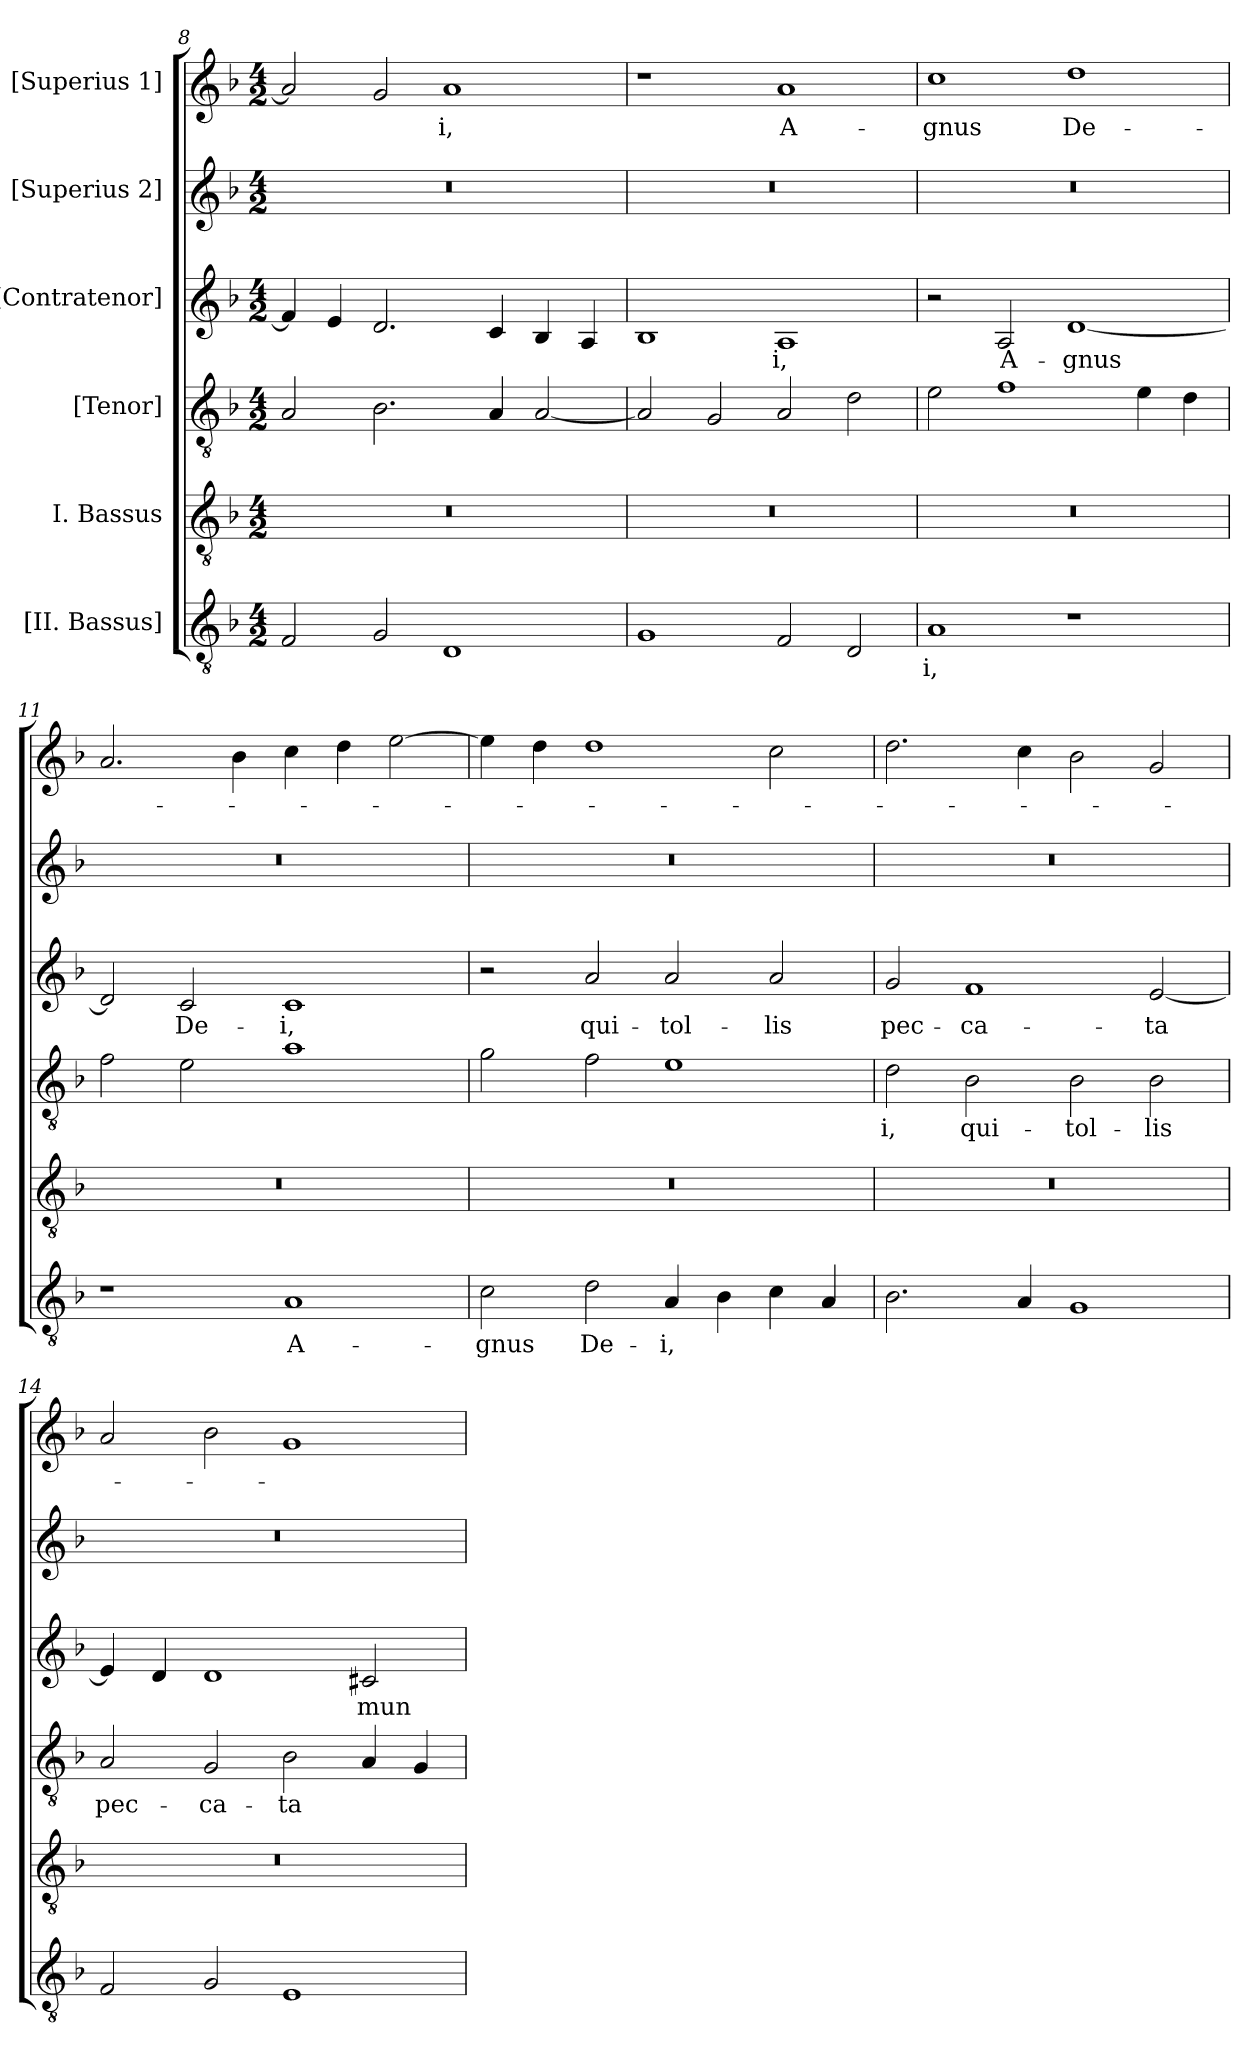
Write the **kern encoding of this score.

**kern	**text	**kern	**kern	**text	**kern	**text	**kern	**kern	**text
*part6	*part6	*part5	*part4	*part4	*part3	*part3	*part2	*part1	*part1
*staff6	*staff6	*staff5	*staff4	*staff4	*staff3	*staff3	*staff2	*staff1	*staff1
*I"[II. Bassus]	*	*I"I. Bassus	*I"[Tenor]	*	*I"[Contratenor]	*	*I"[Superius 2]	*I"[Superius 1]	*
*clefGv2	*	*clefGv2	*clefGv2	*	*clefG2	*	*clefG2	*clefG2	*
*k[b-]	*	*k[b-]	*k[b-]	*	*k[b-]	*	*k[b-]	*k[b-]	*
*M4/2	*	*M4/2	*M4/2	*	*M4/2	*	*M4/2	*M4/2	*
=8	=8	=8	=8	=8	=8	=8	=8	=8	=8
2F/	.	0r	2A/	.	4f/]	.	0r	2a/]	.
.	.	.	.	.	4e/	.	.	.	.
2G/	.	.	2.B-\	.	2.d/	.	.	2g/	.
1D/	.	.	.	.	.	.	.	1a/	-i,
.	.	.	4A/	.	4c/	.	.	.	.
.	.	.	[2A/	.	4B-/	.	.	.	.
.	.	.	.	.	4A/	.	.	.	.
=9	=9	=9	=9	=9	=9	=9	=9	=9	=9
1G/	.	0r	2A/]	.	1B-/	.	0r	1r	.
.	.	.	2G/	.	.	.	.	.	.
2F/	.	.	2A/	.	1A/	-i,	.	1a/	A-
2D/	.	.	2d\	.	.	.	.	.	.
=10	=10	=10	=10	=10	=10	=10	=10	=10	=10
1A/	-i,	0r	2e\	.	2r	.	0r	1cc\	-gnus
.	.	.	1f\	.	2A/	A-	.	.	.
1r	.	.	.	.	[1d/	-gnus	.	1dd\	De-
.	.	.	4e\	.	.	.	.	.	.
.	.	.	4d\	.	.	.	.	.	.
=11	=11	=11	=11	=11	=11	=11	=11	=11	=11
1r	.	0r	2f\	.	2d/]	.	0r	2.a/	.
.	.	.	2e\	.	2c/	De-	.	.	.
.	.	.	.	.	.	.	.	4b-\	.
1A/	A-	.	1a\	.	1c/	-i,	.	4cc\	.
.	.	.	.	.	.	.	.	4dd\	.
.	.	.	.	.	.	.	.	[2ee\	.
=12	=12	=12	=12	=12	=12	=12	=12	=12	=12
2c\	-gnus	0r	2g\	.	2r	.	0r	4ee\]	.
.	.	.	.	.	.	.	.	4dd\	.
2d\	De-	.	2f\	.	2a/	qui-	.	1dd\	.
4A/	-i,	.	1e\	.	2a/	tol-	.	.	.
4B-\	.	.	.	.	.	.	.	.	.
4c\	.	.	.	.	2a/	-lis	.	2cc\	.
4A/	.	.	.	.	.	.	.	.	.
=13	=13	=13	=13	=13	=13	=13	=13	=13	=13
2.B-\	.	0r	2d\	-i,	2g/	pec-	0r	2.dd\	.
.	.	.	2B-\	qui-	1f/	-ca-	.	.	.
4A/	.	.	.	.	.	.	.	4cc\	.
1G/	.	.	2B-\	tol-	.	.	.	2b-\	.
.	.	.	2B-\	-lis	[2e/	-ta	.	2g/	.
=14	=14	=14	=14	=14	=14	=14	=14	=14	=14
2F/	.	0r	2A/	pec-	4e/]	.	0r	2a/	.
.	.	.	.	.	4d/	.	.	.	.
2G/	.	.	2G/	-ca-	1d/	.	.	2b-\	.
1E/	.	.	2B-\	-ta	.	.	.	1g/	.
.	.	.	4A/	.	2c#X/	mun-	.	.	.
.	.	.	4G/	.	.	.	.	.	.
=	=	=	=	=	=	=	=	=	=
*-	*-	*-	*-	*-	*-	*-	*-	*-	*-
